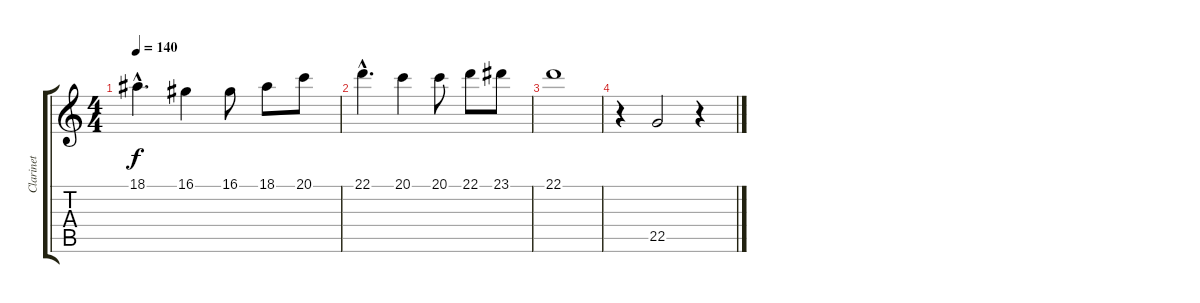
\track ("Clarinet" "Clarinet") {instrument clarinet}
\staff {score tabs}
\tuning (E4 B3 G3 D3 A2 E2) {hide}
\ts (4 4)
\tempo 140
\clef g2
\ks c
18.1{hac}.4{d dy f} 16.1.4 16.1.8 18.1.8 20.1.8 |
22.1{hac}.4{d} 20.1.4 20.1.8 22.1.8 23.1.8 |
22.1.1 |
r.4 22.5.2 r.4
